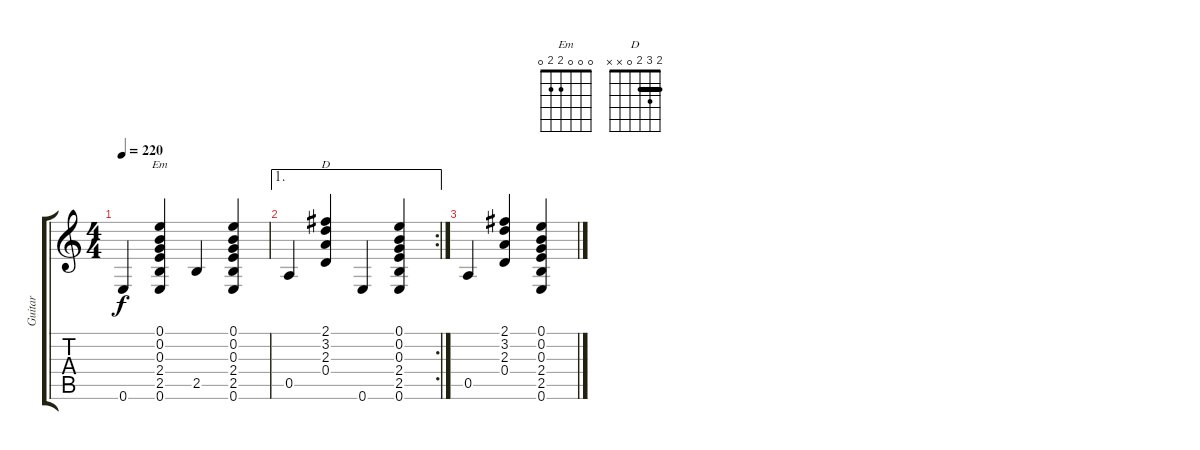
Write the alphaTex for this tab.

\track ("Guitar" "Guitar") {instrument acousticguitarsteel}
\staff {score tabs}
\tuning (E4 B3 G3 D3 A2 E2) {hide}
\chord ("Em" 0 0 0 2 2 0)
\chord ("D" 2 3 2 0 x x) {barre 2}
\ts (4 4)
\tempo 220
\clef g2
\ks c
0.6.4{dy f} (0.1 0.2 0.3 2.4 2.5 0.6).4{ch "Em"} 2.5.4 (0.1 0.2 0.3 2.4 2.5 0.6).4 |
\ae 1
\rc 2
0.5.4 (2.1 3.2 2.3 0.4).4{ch "D"} 0.6.4 (0.1 0.2 0.3 2.4 2.5 0.6).4 |
0.5.4 (2.1 3.2 2.3 0.4).4 (0.1 0.2 0.3 2.4 2.5 0.6).4
